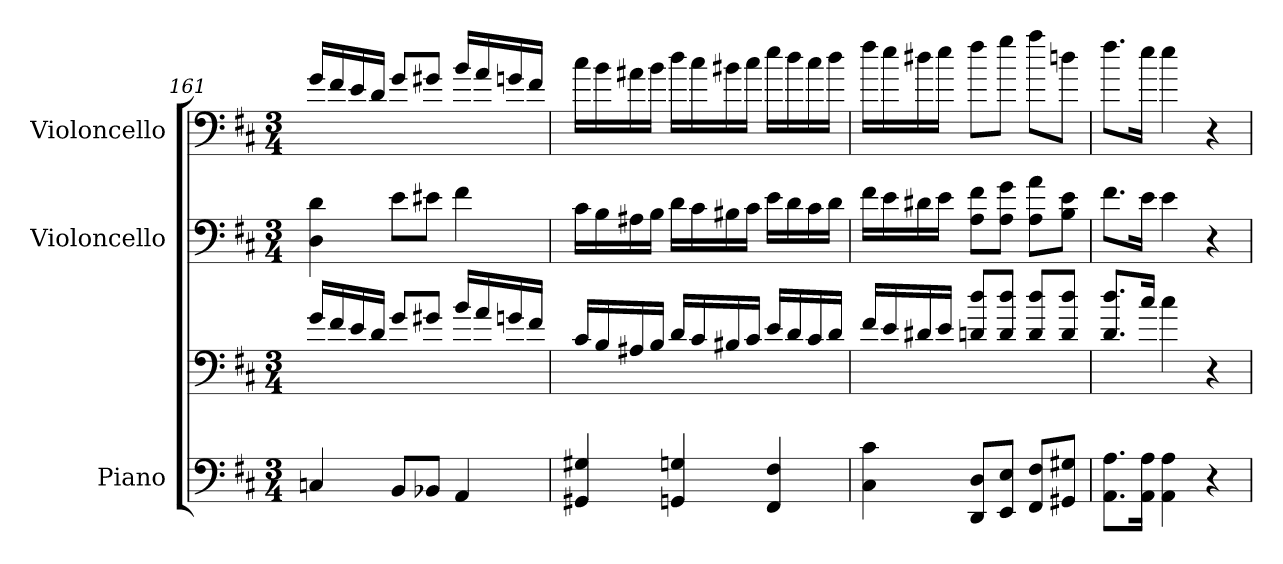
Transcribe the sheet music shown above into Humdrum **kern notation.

**kern	**kern	**kern	**kern
*part3	*part3	*part2	*part1
*staff4	*staff3	*staff2	*staff1
*I"Piano	*	*I"Violoncello	*I"Violoncello
*I'Pno.	*	*I'Vc.	*I'Vc.
*clefF4	*clefF4	*clefF4	*clefF4
*k[f#c#]	*k[f#c#]	*k[f#c#]	*k[f#c#]
*M3/4	*M3/4	*M3/4	*M3/4
=161	=161	=161	=161
4Cn/	16g/LL	4D\ 4d\	16g/LL
.	16f#/	.	16f#/
.	16e/	.	16e/
.	16d/JJ	.	16d/JJ
8BB/L	8g/L	8e\L	8g/L
8BB-X/J	8g#X/J	8e#X\J	8g#X/J
4AA/	16b/LL	4f#\	16b/LL
.	16a/	.	16a/
.	16gn/	.	16gn/
.	16f#/JJ	.	16f#/JJ
!!LO:LB:g=z
=162	=162	=162	=162
4GG#X/ 4G#X/	16c#/LL	16c#\LL	16cc#\LL
.	16B/	16B\	16b\
.	16A#X/	16A#X\	16a#X\
.	16B/JJ	16B\JJ	16b\JJ
4GGn/ 4Gn/	16d/LL	16d\LL	16dd\LL
.	16c#/	16c#\	16cc#\
.	16B#X/	16B#X\	16b#X\
.	16c#/JJ	16c#\JJ	16cc#\JJ
4FF#/ 4F#/	16e/LL	16e\LL	16ee\LL
.	16d/	16d\	16dd\
.	16c#/	16c#\	16cc#\
.	16d/JJ	16d\JJ	16dd\JJ
=163	=163	=163	=163
4C#\ 4c#\	16f#/LL	16f#\LL	16ff#\LL
.	16e/	16e\	16ee\
.	16d#X/	16d#X\	16dd#X\
.	16e/JJ	16e\JJ	16ee\JJ
8DD/ 8D/L	8dn/ 8dd/L	8A\ 8f#\L	8ff#\L
8EE/ 8E/J	8d/ 8dd/J	8A\ 8g\J	8gg\J
8FF#/ 8F#/L	8d/ 8dd/L	8A\ 8a\L	8aa\L
8GG#X/ 8G#X/J	8d/ 8dd/J	8B\ 8e\J	8ddn\J
=164	=164	=164	=164
8.AA\ 8.A\L	8.d/ 8.dd/L	8.f#\L	8.ff#\L
16AA\ 16A\Jk	16cc#/Jk	16e\Jk	16ee\Jk
4AA\ 4A\	4cc#\	4e\	4ee\
4r	4r	4r	4r
=	=	=	=
*-	*-	*-	*-
